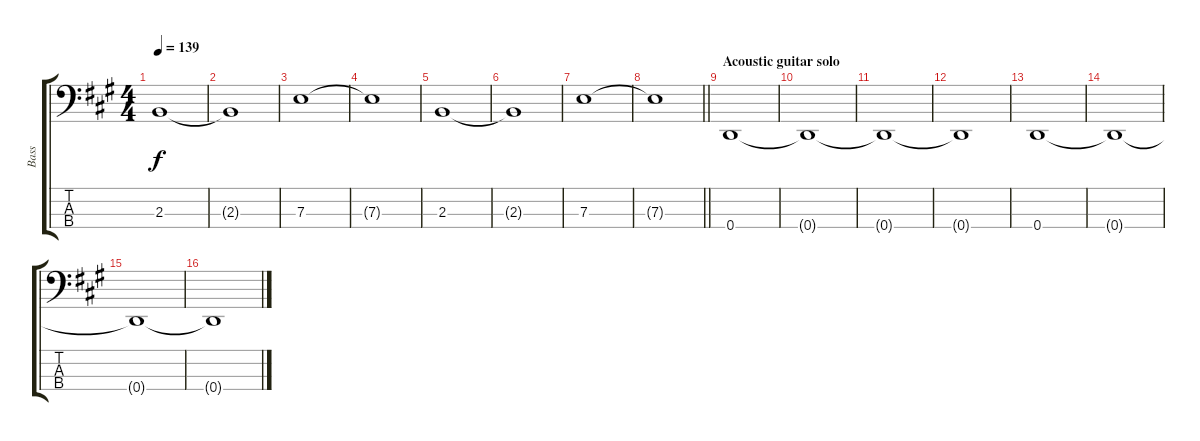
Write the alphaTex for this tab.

\track ("Bass" "Bass") {instrument electricbassfinger}
\staff {score tabs}
\tuning (G2 D2 A1 D1) {hide}
\ts (4 4)
\tempo 139
\clef f4
\ks a
2.3.1{dy f} |
2.3{t}.1 |
7.3.1 |
7.3{t}.1 |
2.3.1 |
2.3{t}.1 |
7.3.1 |
\barLineRight lightlight
7.3{t}.1 |
\section ("" "Acoustic guitar solo")
0.4.1 |
0.4{t}.1 |
0.4{t}.1 |
0.4{t}.1 |
0.4.1 |
0.4{t}.1 |
0.4{t}.1 |
0.4{t}.1
